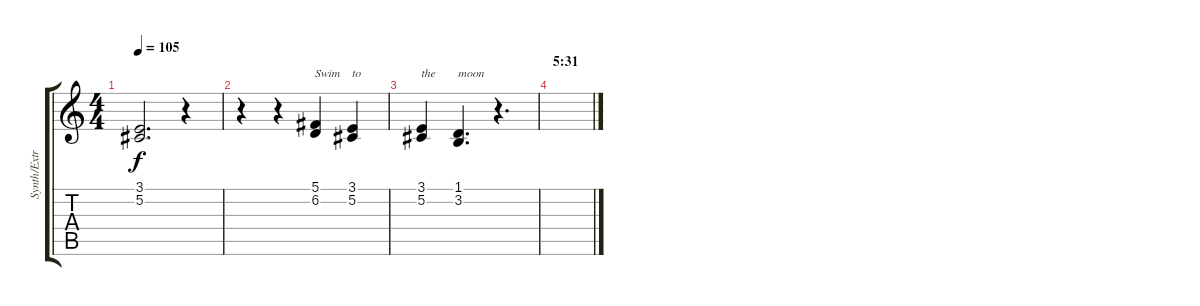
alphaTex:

\track ("Synth/Extra Guitar II/Vocals" "Synth/Extr") {instrument lead2sawtooth}
\staff {score tabs}
\tuning (Db4 Ab3 E3 B2 Gb2 Db2) {hide}
\ts (4 4)
\tempo 105
\clef g2
\ks c
(3.1{t} 5.2{t}).2{d dy f} r.4 |
r.4 r.4 (5.1 6.2).4{txt "Swim"} (3.1 5.2).4{txt "to"} |
(3.1 5.2).4{txt "the"} (1.1 3.2).4{d txt "moon"} r.4{d} |
\section ("" "5:31")
